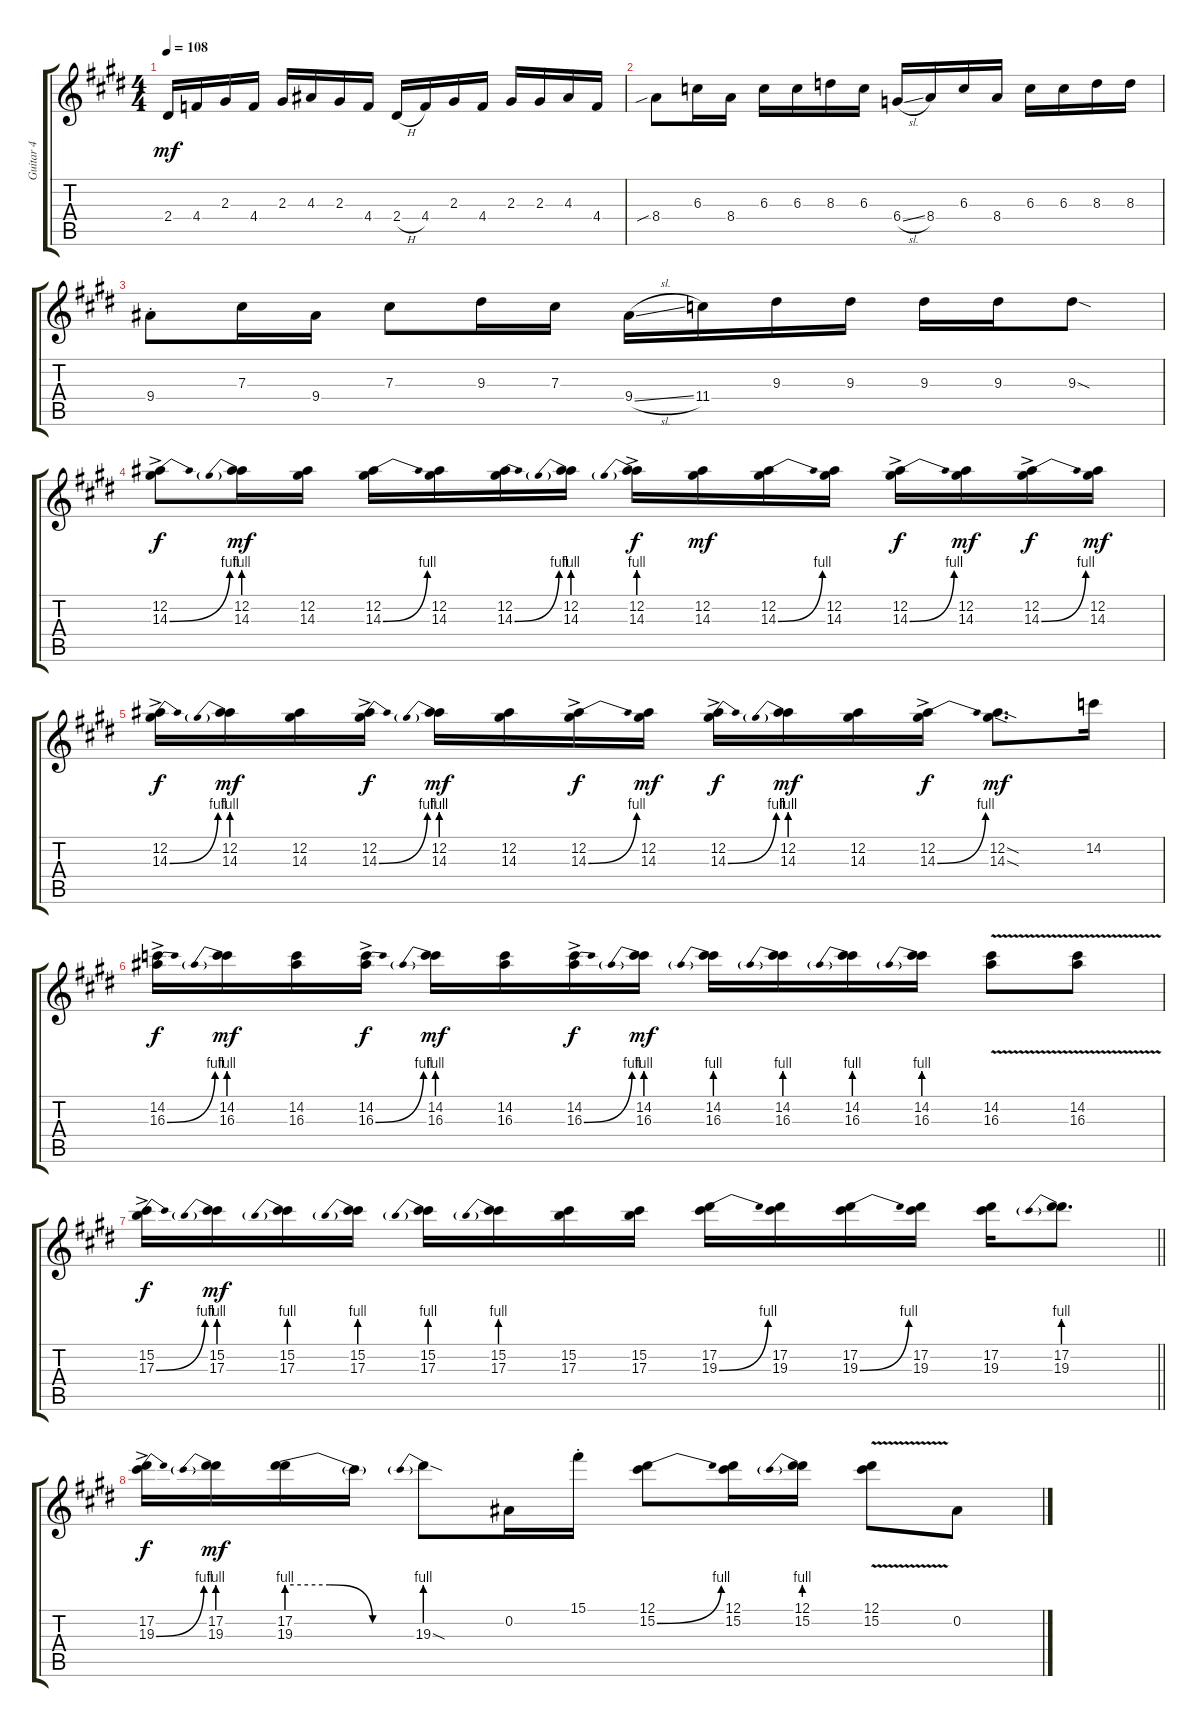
\track ("Guitar 4" "Guitar 4") {instrument electricguitarclean}
\staff {score tabs}
\tuning (Eb4 Bb3 Gb3 Db3 Ab2 Eb2) {hide}
\ts (4 4)
\tempo 108
\clef g2
\ks c#minor
2.4.16{dy mf} 4.4.16 2.3.16 4.4.16 2.3.16 4.3.16 2.3.16 4.4.16 2.4{h}.16 4.4.16 2.3.16 4.4.16 2.3.16 2.3.16 4.3.16 4.4.16 |
\ks e
8.4{sib}.8 6.3.16 8.4.16 6.3.16 6.3.16 8.3.16 6.3.16 6.4{sl}.16 8.4.16 6.3.16 8.4.16 6.3.16 6.3.16 8.3.16 8.3.16 |
\ks c#minor
9.4{st}.8 7.3.16 9.4.16 7.3.8 9.3.16 7.3.16 9.4{sl}.16 11.4.16 9.3.16 9.3.16 9.3.16 9.3.16 9.3{sod}.8 |
\ks e
(12.2{ac} 14.3{be (bend 0 0 60 4) ac}).8{dy f} (12.2 14.3{be (prebend 0 4 60 4)}).16{dy mf} (12.2 14.3).16 (12.2 14.3{be (bend 0 0 60 4)}).16 (12.2 14.3).16 (12.2 14.3{be (bend 0 0 60 4)}).16 (12.2 14.3{be (prebend 0 4 60 4)}).16 (12.2{ac} 14.3{be (prebend 0 4 60 4) ac}).16{dy f} (12.2 14.3).16{dy mf} (12.2 14.3{be (bend 0 0 60 4)}).16 (12.2 14.3).16 (12.2{ac} 14.3{be (bend 0 0 60 4) ac}).16{dy f} (12.2 14.3).16{dy mf} (12.2{ac} 14.3{be (bend 0 0 60 4) ac}).16{dy f} (12.2 14.3).16{dy mf} |
(12.2{ac} 14.3{be (bend 0 0 60 4) ac}).16{dy f} (12.2 14.3{be (prebend 0 4 60 4)}).16{dy mf} (12.2 14.3).16 (12.2{ac} 14.3{be (bend 0 0 60 4) ac}).16{dy f} (12.2 14.3{be (prebend 0 4 60 4)}).16{dy mf} (12.2 14.3).16 (12.2{ac} 14.3{be (bend 0 0 60 4) ac}).16{dy f} (12.2 14.3).16{dy mf} (12.2{ac} 14.3{be (bend 0 0 60 4) ac}).16{dy f} (12.2 14.3{be (prebend 0 4 60 4)}).16{dy mf} (12.2 14.3).16 (12.2{ac} 14.3{be (bend 0 0 60 4) ac}).16{dy f} (12.2{sod} 14.3{sod}).8{d dy mf} 14.2.16 |
(14.2{ac} 16.3{be (bend 0 0 60 4) ac}).16{dy f} (14.2 16.3{be (prebend 0 4 60 4)}).16{dy mf} (14.2 16.3).16 (14.2{ac} 16.3{be (bend 0 0 60 4) ac}).16{dy f} (14.2 16.3{be (prebend 0 4 60 4)}).16{dy mf} (14.2 16.3).16 (14.2{ac} 16.3{be (bend 0 0 60 4) ac}).16{dy f} (14.2 16.3{be (prebend 0 4 60 4)}).16{dy mf} (14.2 16.3{be (prebend 0 4 60 4)}).16 (14.2 16.3{be (prebend 0 4 60 4)}).16 (14.2 16.3{be (prebend 0 4 60 4)}).16 (14.2 16.3{be (prebend 0 4 60 4)}).16 (14.2{v} 16.3{v}).8 (14.2{v} 16.3{v}).8 |
\barLineRight lightlight
(15.2{ac} 17.3{be (bend 0 0 60 4) ac}).16{dy f} (15.2 17.3{be (prebend 0 4 60 4)}).16{dy mf} (15.2 17.3{be (prebend 0 4 60 4)}).16 (15.2 17.3{be (prebend 0 4 60 4)}).16 (15.2 17.3{be (prebend 0 4 60 4)}).16 (15.2 17.3{be (prebend 0 4 60 4)}).16 (15.2 17.3).16 (15.2 17.3).16 (17.2 19.3{be (bend 0 0 60 4)}).16 (17.2 19.3).16 (17.2 19.3{be (bend 0 0 60 4)}).16 (17.2 19.3).16 (17.2 19.3).16 (17.2 19.3{be (prebend 0 4 60 4)}).8{d} |
(17.2{ac} 19.3{be (bend 0 0 60 4) ac}).16{dy f} (17.2 19.3{be (prebend 0 4 60 4)}).16{dy mf} (17.2 19.3{be (custom 0 4 20 4 40 0 60 0)}).16 19.3{t}.16 19.3{be (prebend 0 4 60 4) sod}.8 0.2.16 15.1{st}.16 (12.1 15.2{be (bend 0 0 60 4)}).8 (12.1 15.2).16 (12.1 15.2{be (prebend 0 4 60 4)}).16 (12.1{v} 15.2{v}).8 0.2.8
